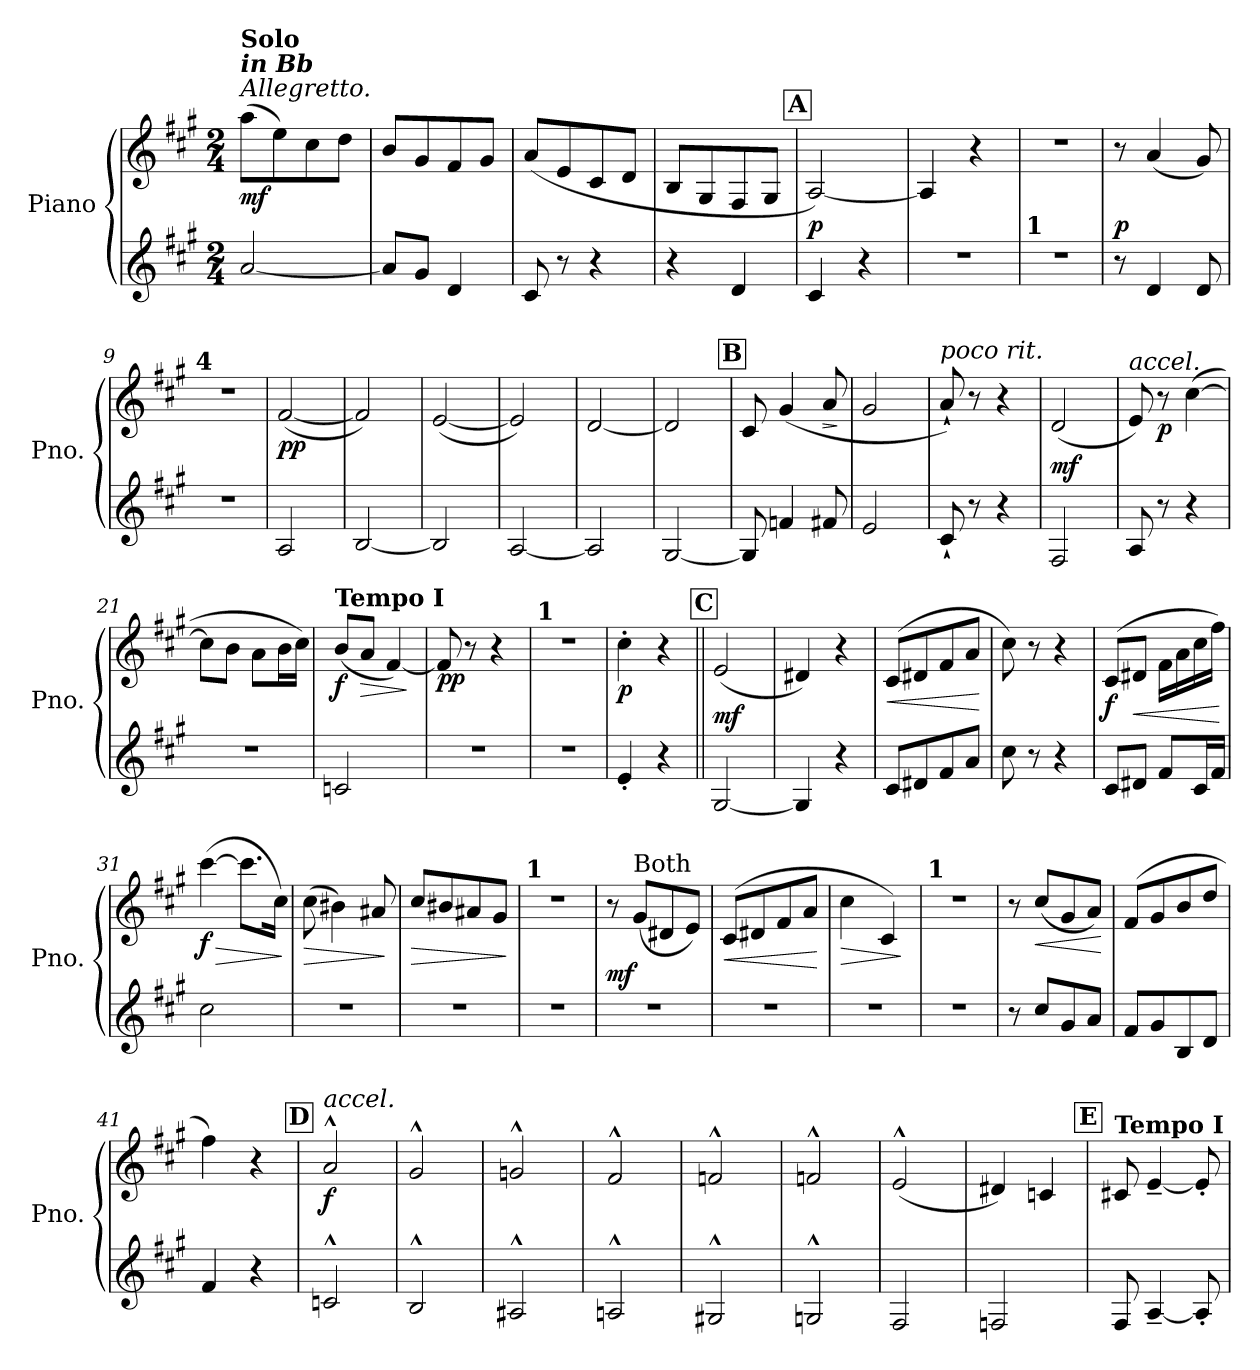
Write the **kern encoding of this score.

**kern	**kern	**dynam
*part1	*part1	*part1
*staff2	*staff1	*staff1/2
*I"Piano	*	*
*I'Pno.	*	*
*clefG2	*clefG2	*
*k[f#c#g#]	*k[f#c#g#]	*
*M2/4	*M2/4	*
=1	=1	=1
!	!LO:TX:a:i:t=Allegretto.	!
!	!LO:TX:a:Bi:t=in Bb	!
!	!LO:TX:a:B:t=Solo	!
!	!	!LO:DY:b
[2a/	(8aa\L	mf
.	8ee\)	.
.	8cc#\	.
.	8dd\J	.
=2	=2	=2
8a/L]	8b/L	.
8g#/J	8g#/	.
4d/	8f#/	.
.	8g#/J	.
=3	=3	=3
8c#/	(8a/L	.
8r	8e/	.
4r	8c#/	.
.	8d/J	.
=4	=4	=4
4r	8B/L	.
.	8G#/	.
4d/	8F#/	.
.	8G#/J	.
!!LO:REH:place=s1:a:B:fs=14:t=A
=5	=5	=5
!	!	!LO:DY:a=2
4c#/	[2A/)	p
4r	.	.
=6	=6	=6
2r	4A/]	.
.	4r	.
=7	=7	=7
!LO:TX:a:B:t=1	!	!
2r	2r	.
=8	=8	=8
!	!	!LO:DY:a=2
8r	8r	p
4d/	(4a/	.
8d/	8g#/)	.
=9	=9	=9
!	!LO:TX:a:B:t=4	!
2r	2r	.
=10	=10	=10
!	!	!LO:DY:b
2A/	([2f#/	pp
=11	=11	=11
[2B/	2f#/])	.
!!LO:LB:g=z
=12	=12	=12
2B/]	([2e/	.
=13	=13	=13
[2A/	2e/])	.
=14	=14	=14
2A/]	[2d/	.
=15	=15	=15
[2G#/	2d/]	.
!!LO:REH:place=s1:a:B:fs=14:t=B
=16	=16	=16
8G#/]	8c#/	.
4fn/	(4g#/	.
!	!	!LO:HP:b
8f#X/	8a/	>
.	.	]
=17	=17	=17
2e/	2g#/	.
=18	=18	=18
!	!LO:TX:a:i:t=poco rit.	!
8c#`/	8a`/)	.
8r	8r	.
4r	4r	.
=19	=19	=19
!	!	!LO:DY:a=2
2F#/	(2d/	mf
=20	=20	=20
!	!LO:TX:a:i:t=accel.	!
8A/	8e/)	.
!	!	!LO:DY:b
8r	8r	p
4r	([4cc#\	.
=21	=21	=21
2r	8cc#\L]	.
.	8b\J	.
.	8a\L	.
.	16b\L	.
.	16cc#\JJ)	.
=22	=22	=22
!	!LO:TX:a:B:t=Tempo I	!
!	!	!LO:DY:b
2cn/	(8b/L	f
!	!	!LO:HP:b
.	8a/J	>
.	[4f#/)	.
.	.	]
!!LO:LB:g=z
=23	=23	=23
!	!	!LO:DY:b
2r	8f#/]	pp
.	8r	.
.	4r	.
=24	=24	=24
!	!LO:TX:a:B:t=1	!
2r	2r	.
=25	=25	=25
!	!	!LO:DY:b
4e'/	4cc#'\	p
4r	4r	.
!!LO:REH:place=s1:a:B:fs=14:t=C
=26||	=26||	=26||
!	!	!LO:DY:a=2
[2G#/	(2e/	mf
=27	=27	=27
4G#/]	4d#X/)	.
4r	4r	.
=28	=28	=28
!	!	!LO:HP:b
8c#/L	(8c#/L	<
8d#X/	8d#X/	.
8f#/	8f#/	.
8a/J	8a/J	.
.	.	[
=29	=29	=29
8cc#\	8cc#\)	.
8r	8r	.
4r	4r	.
=30	=30	=30
!	!	!LO:DY:b
8c#/L	(8c#/L	f
!	!	!LO:HP:b
8d#X/J	8d#X/J	<
8f#/L	16f#\LL	.
.	16a\	.
16c#/L	16cc#\	.
16f#/JJ	16ff#\JJ)	.
.	.	[
=31	=31	=31
!	!	!LO:HP:b
!	!	!LO:DY:n=1:b
2cc#\	([4ccc#\	> f
.	8.ccc#\L]	.
.	16cc#\Jk)	.
.	.	]
!!LO:LB:g=z
=32	=32	=32
!	!	!LO:HP:b
2r	(8cc#\	>
.	4b#X\)	.
.	8a#X/	.
.	.	]
=33	=33	=33
!	!	!LO:HP:b
2r	8cc#/L	>
.	8b#X/	.
.	8a#X/	.
.	8g#/J	.
.	.	]
=34	=34	=34
!	!LO:TX:a:B:t=1	!
2r	2r	.
=35	=35	=35
!	!	!LO:DY:a=2
2r	8r	mf
!	!LO:TX:a:t=Both	!
.	(8g#/L	.
.	8d#X/	.
.	8e/J)	.
=36	=36	=36
!	!	!LO:HP:b
2r	(8c#/L	<
.	8d#X/	.
.	8f#/	.
.	8a/J	.
.	.	[
=37	=37	=37
!	!	!LO:HP:b
2r	4cc#\	>
.	4c#/)	.
.	.	]
=38	=38	=38
!	!LO:TX:a:B:t=1	!
2r	2r	.
=39	=39	=39
8r	8r	.
!	!	!LO:HP:b
8cc#/L	(8cc#/L	<
8g#/	8g#/	.
8a/J	8a/J)	.
.	.	[
=40	=40	=40
8f#/L	(8f#/L	.
8g#/	8g#/	.
8B/	8b/	.
8d/J	8dd/J	.
!!LO:LB:g=z
=41	=41	=41
4f#/	4ff#\)	.
4r	4r	.
!!LO:REH:place=s1:a:B:fs=14:t=D
=42	=42	=42
!	!LO:TX:a:i:t=accel.	!
!	!	!LO:DY:b
2cn^^/	2a^^/	f
=43	=43	=43
2B^^/	2g#^^/	.
=44	=44	=44
2A#X^^/	2gn^^/	.
=45	=45	=45
2An^^/	2f#^^/	.
=46	=46	=46
2G#X^^/	2fn^^/	.
=47	=47	=47
2Gn^^/	2fn^^/	.
=48	=48	=48
2F#/	(2e^^/	.
=49	=49	=49
2Fn/	4d#X/)	.
.	4cn/	.
!!LO:REH:place=s1:a:B:fs=14:t=E
=50	=50	=50
!	!LO:TX:a:B:t=Tempo I	!
8F#/	8c#X/	.
[4A~/	[4e~/	.
8A'/]	8e'/]	.
=	=	=
*-	*-	*-
